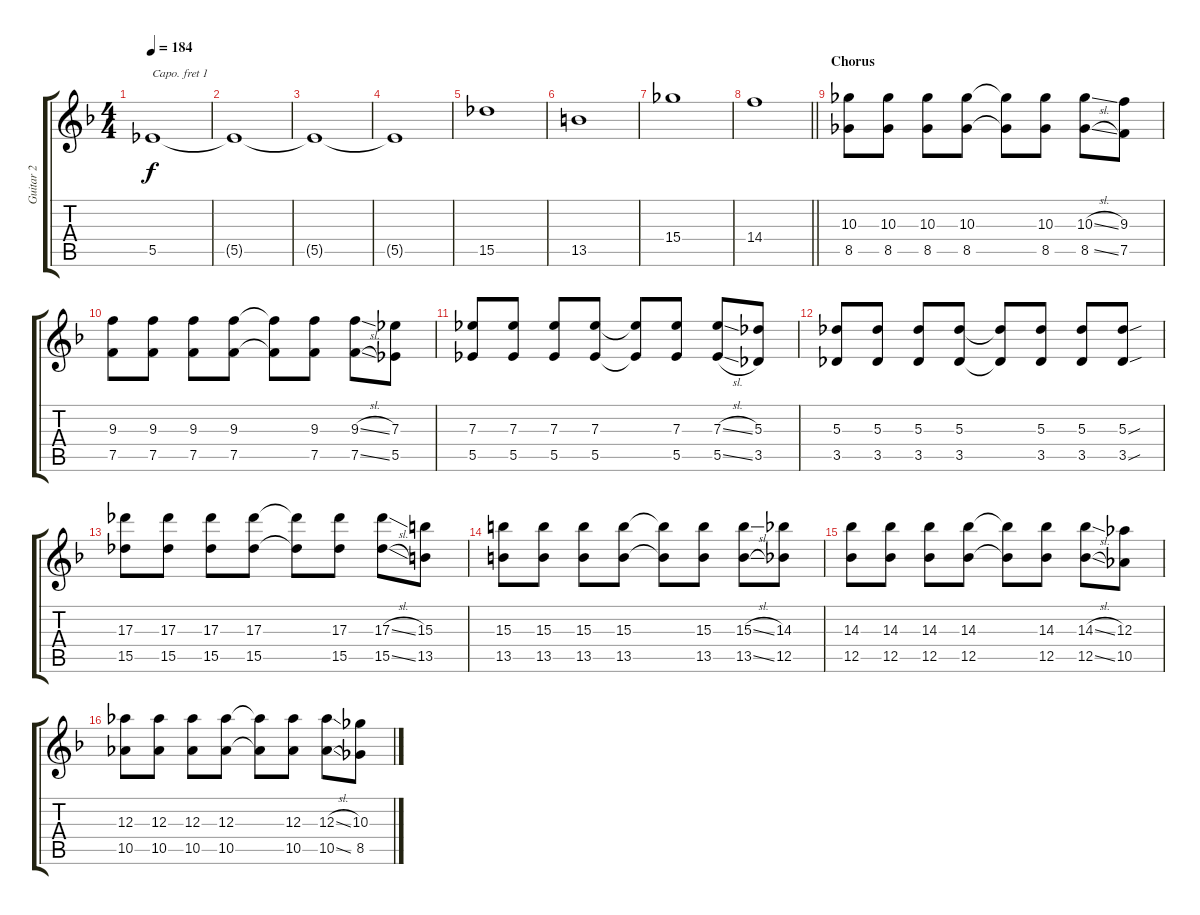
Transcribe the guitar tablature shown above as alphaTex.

\track ("Guitar 2" "Guitar 2") {instrument distortionguitar}
\staff {score tabs}
\capo 1
\tuning (B3 B3 G3 D3 A2 D2) {hide}
\ts (4 4)
\tempo 184
\clef g2
\ks f
5.5.1{dy f} |
5.5{t}.1 |
5.5{t}.1 |
5.5{t}.1 |
15.5.1 |
13.5.1 |
15.4.1 |
\barLineRight lightlight
14.4.1 |
\section ("" "Chorus")
(10.3 8.5).8 (10.3 8.5).8 (10.3 8.5).8 (10.3 8.5).8 (10.3{t} 8.5{t}).8 (10.3 8.5).8 (10.3{sl} 8.5{sl}).8 (9.3 7.5).8 |
(9.3 7.5).8 (9.3 7.5).8 (9.3 7.5).8 (9.3 7.5).8 (9.3{t} 7.5{t}).8 (9.3 7.5).8 (9.3{sl} 7.5{sl}).8 (7.3 5.5).8 |
(7.3 5.5).8 (7.3 5.5).8 (7.3 5.5).8 (7.3 5.5).8 (7.3{t} 5.5{t}).8 (7.3 5.5).8 (7.3{sl} 5.5{sl}).8 (5.3 3.5).8 |
(5.3 3.5).8 (5.3 3.5).8 (5.3 3.5).8 (5.3 3.5).8 (5.3{t} 3.5{t}).8 (5.3 3.5).8 (5.3 3.5).8 (5.3{sou} 3.5{sou}).8 |
(17.3 15.5).8 (17.3 15.5).8 (17.3 15.5).8 (17.3 15.5).8 (17.3{t} 15.5{t}).8 (17.3 15.5).8 (17.3{sl} 15.5{sl}).8 (15.3 13.5).8 |
(15.3 13.5).8 (15.3 13.5).8 (15.3 13.5).8 (15.3 13.5).8 (15.3{t} 13.5{t}).8 (15.3 13.5).8 (15.3{sl} 13.5{sl}).8 (14.3 12.5).8 |
(14.3 12.5).8 (14.3 12.5).8 (14.3 12.5).8 (14.3 12.5).8 (14.3{t} 12.5{t}).8 (14.3 12.5).8 (14.3{sl} 12.5{sl}).8 (12.3 10.5).8 |
(12.3 10.5).8 (12.3 10.5).8 (12.3 10.5).8 (12.3 10.5).8 (12.3{t} 10.5{t}).8 (12.3 10.5).8 (12.3{sl} 10.5{sl}).8 (10.3 8.5).8
